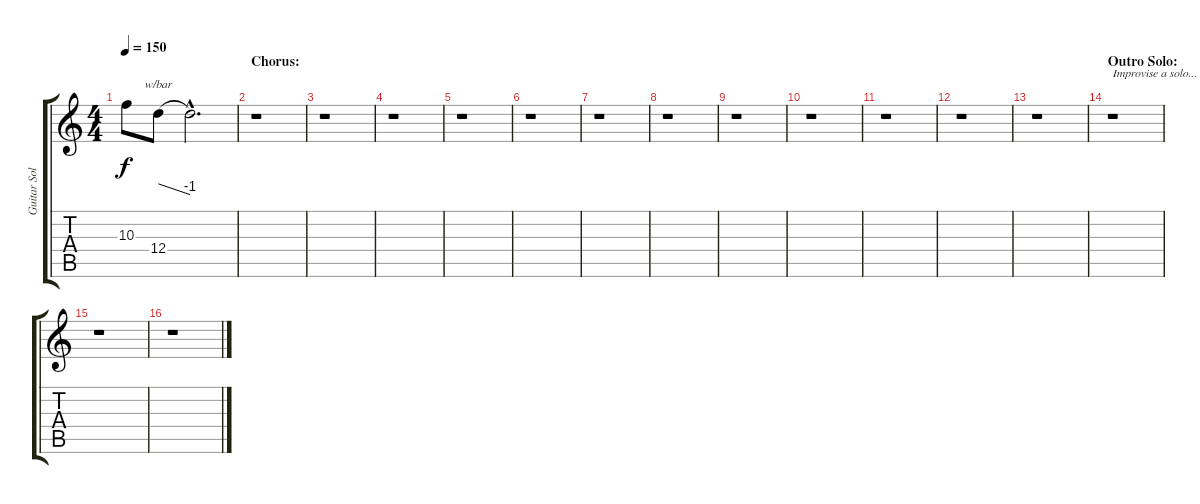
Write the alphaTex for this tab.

\track ("Guitar Solo's" "Guitar Sol") {instrument distortionguitar}
\staff {score tabs}
\tuning (E4 B3 G3 D3 A2 E2) {hide}
\ts (4 4)
\tempo 150
\clef g2
\ks c
10.3.8{dy f} 12.4.8{tbe (dive default 0 0 60 -4)} 12.4{hac t}.2{d} |
\section ("" "Chorus:")
r.1 |
r.1 |
r.1 |
r.1 |
r.1 |
r.1 |
r.1 |
r.1 |
r.1 |
r.1 |
r.1 |
r.1 |
\section ("" "Outro Solo:")
r.1{txt "Improvise a solo..."} |
r.1 |
r.1
